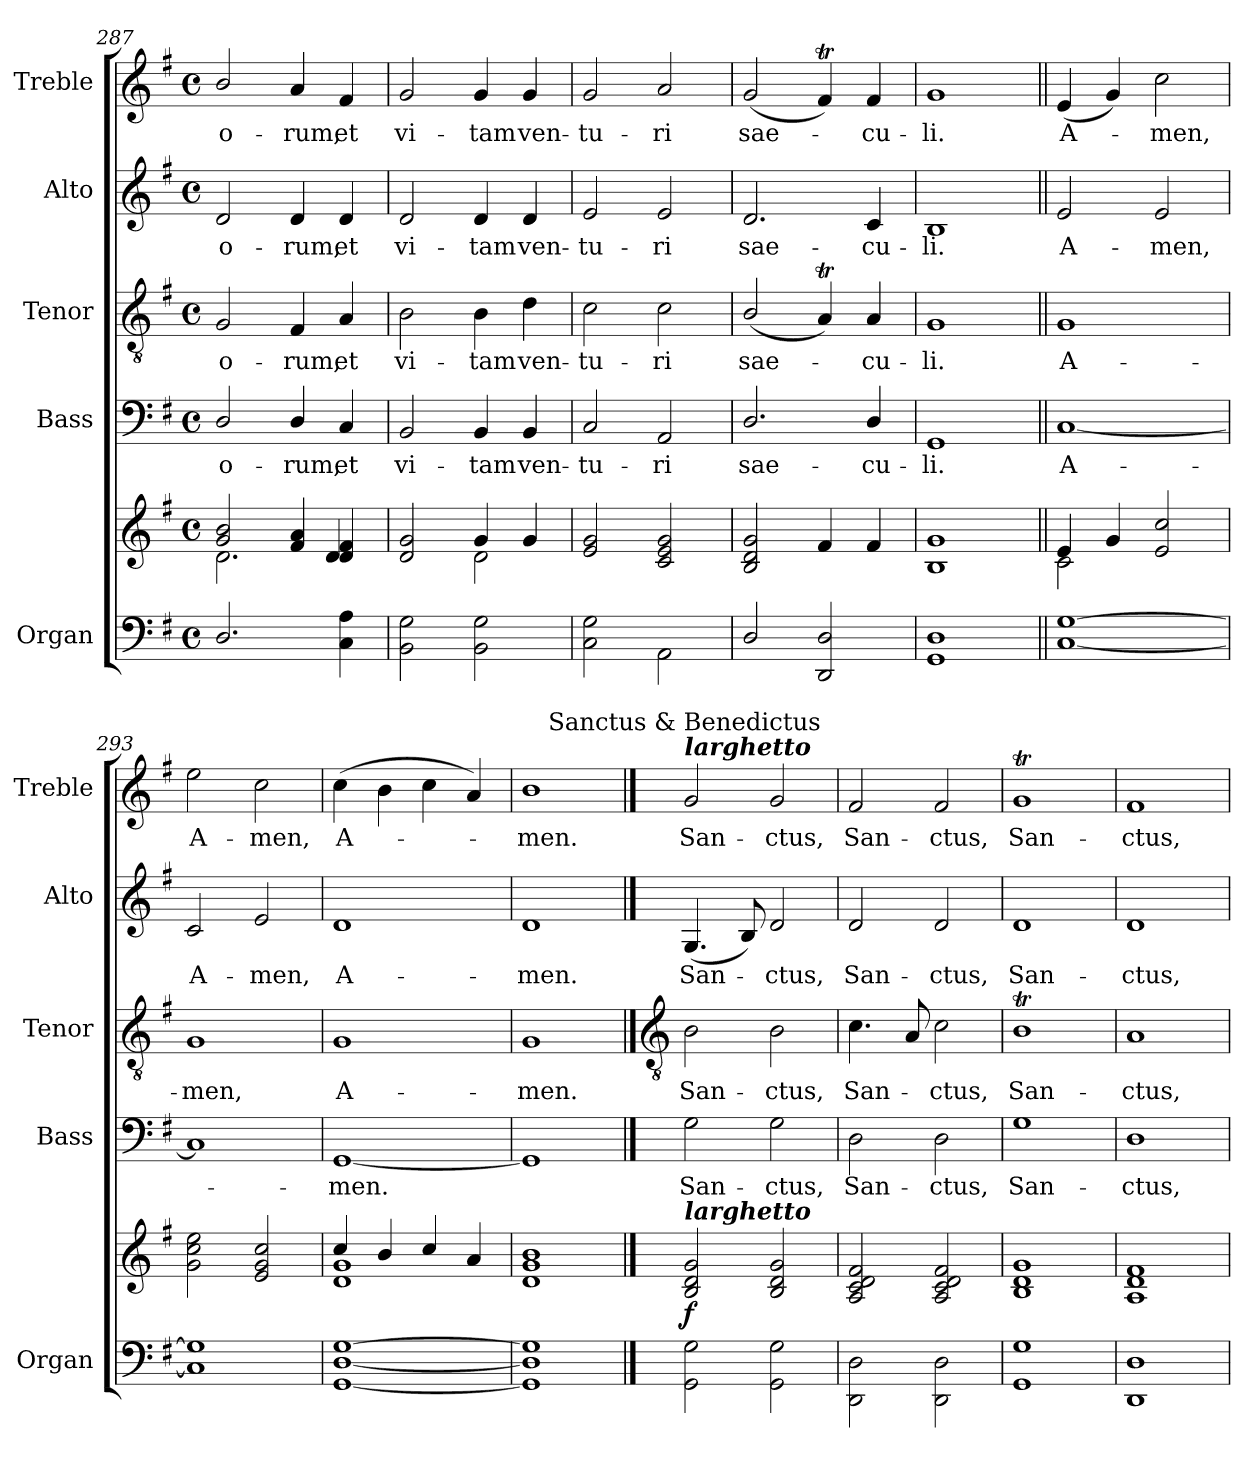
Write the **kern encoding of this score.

**kern	**kern	**dynam	**kern	**text	**kern	**text	**kern	**text	**kern	**text
*part5	*part5	*part5	*part4	*part4	*part3	*part3	*part2	*part2	*part1	*part1
*staff6	*staff5	*staff5/6	*staff4	*staff4	*staff3	*staff3	*staff2	*staff2	*staff1	*staff1
*I"Organ	*	*	*I"Bass	*	*I"Tenor	*	*I"Alto	*	*I"Treble	*
*I'Organ	*	*	*I'Bass	*	*I'Tenor	*	*I'Alto	*	*I'Treble	*
!!LO:LB:g=z
*clefF4	*clefG2	*	*clefF4	*	*clefGv2	*	*clefG2	*	*clefG2	*
*k[f#]	*k[f#]	*	*k[f#]	*	*k[f#]	*	*k[f#]	*	*k[f#]	*
*G:	*G:	*	*G:	*	*G:	*	*G:	*	*G:	*
*M4/4	*M4/4	*	*M4/4	*	*M4/4	*	*M4/4	*	*M4/4	*
*met(c)	*met(c)	*	*met(c)	*	*met(c)	*	*met(c)	*	*met(c)	*
=287	=287	=287	=287	=287	=287	=287	=287	=287	=287	=287
*	*^	*	*	*	*	*	*	*	*	*
!	!	!	!	!	!LO:LY:b	!	!LO:LY:b	!	!LO:LY:b	!	!LO:LY:b
2.D/	2g 2b	2.d\	.	2D/	-o-	2G	-o-	2d	-o-	2b/	-o-
!	!	!	!	!	!LO:LY:b	!	!LO:LY:b	!	!LO:LY:b	!	!LO:LY:b
.	4f# 4a	.	.	4D/	-rum,	4F#	-rum,	4d	-rum,	4a	-rum,
!	!	!	!	!	!LO:LY:b	!	!LO:LY:b	!	!LO:LY:b	!	!LO:LY:b
4C 4A	4d/ 4f#/	4d/	.	4C	et	4A	et	4d	et	4f#	et
=288	=288	=288	=288	=288	=288	=288	=288	=288	=288	=288	=288
*^	*	*	*	*	*	*	*	*	*	*	*
!	!	!	!	!	!	!LO:LY:b	!	!LO:LY:b	!	!LO:LY:b	!	!LO:LY:b
2ryy	2BB 2G	2d 2g	2ryy	.	2BB	vi-	2B	vi-	2d	vi-	2g	vi-
!	!	!	!	!	!	!LO:LY:b	!	!LO:LY:b	!	!LO:LY:b	!	!LO:LY:b
2ryy	2BB 2G	4g	2d\	.	4BB	-tam	4B	-tam	4d	-tam	4g	-tam
!	!	!	!	!	!	!LO:LY:b	!	!LO:LY:b	!	!LO:LY:b	!	!LO:LY:b
.	.	4g	.	.	4BB	ven-	4d	ven-	4d	ven-	4g	ven-
*	*	*v	*v	*	*	*	*	*	*	*	*	*
=289	=289	=289	=289	=289	=289	=289	=289	=289	=289	=289	=289
!	!	!	!	!	!LO:LY:b	!	!LO:LY:b	!	!LO:LY:b	!	!LO:LY:b
1ryy	2C 2G	2e 2g	.	2C	-tu-	2c	-tu-	2e	-tu-	2g	-tu-
!	!	!	!	!	!LO:LY:b	!	!LO:LY:b	!	!LO:LY:b	!	!LO:LY:b
.	2AA	2c 2e 2g	.	2AA	-ri	2c	-ri	2e	-ri	2a	-ri
=290	=290	=290	=290	=290	=290	=290	=290	=290	=290	=290	=290
*	*	*^	*	*	*	*	*	*	*	*	*
!	!	!	!	!	!	!LO:LY:b	!	!LO:LY:b	!	!LO:LY:b	!	!LO:LY:b
2ryy	2D/	2B 2d 2g	2ryy	.	2.D/	sae-	(<2B/	sae-	2.d	sae-	(<2g	sae-
2ryy	2DD/ 2D/	4f#	2A\yy 2c\yy	.	.	.	4AT)	.	.	.	4f#t)	.
!	!	!	!	!	!	!LO:LY:b	!	!LO:LY:b	!	!LO:LY:b	!	!LO:LY:b
.	.	4f#	.	.	4D/	-cu-	4A	cu-	4c	-cu-	4f#	cu-
*	*	*v	*v	*	*	*	*	*	*	*	*	*
=291	=291	=291	=291	=291	=291	=291	=291	=291	=291	=291	=291
!	!	!	!	!	!LO:LY:b	!	!LO:LY:b	!	!LO:LY:b	!	!LO:LY:b
1ryy	1GG 1D	1B 1g	.	1GG	-li.	1G	-li.	1B	-li.	1g	-li.
=292||	=292||	=292||	=292||	=292||	=292||	=292||	=292||	=292||	=292||	=292||	=292||
*	*	*^	*	*	*	*	*	*	*	*	*
!	!	!	!	!	!	!LO:LY:b	!	!LO:LY:b	!	!LO:LY:b	!	!LO:LY:b
2ryy	[1C [1G	4e	2c\	.	[1C	A-	1G	A-	2e	A-	(<4e	A-
.	.	4g	.	.	.	.	.	.	.	.	4g)	.
!	!	!	!	!	!	!	!	!	!	!LO:LY:b	!	!LO:LY:b
2ryy	.	2e 2cc	2ryy	.	.	.	.	.	2e	-men,	2cc	men,
=293	=293	=293	=293	=293	=293	=293	=293	=293	=293	=293	=293	=293
!	!	!	!	!	!	!	!	!LO:LY:b	!	!LO:LY:b	!	!LO:LY:b
*	*	*v	*v	*	*	*	*	*	*	*	*	*
2ryy	1C] 1G]	2g 2cc 2ee	.	1C]	.	1G	-men,	2c	A-	2ee	A-
!	!	!	!	!	!	!	!	!	!LO:LY:b	!	!LO:LY:b
2ryy	.	2e 2g 2cc	.	.	.	.	.	2e	-men,	2cc	-men,
*v	*v	*	*	*	*	*	*	*	*	*	*
=294	=294	=294	=294	=294	=294	=294	=294	=294	=294	=294
*	*^	*	*	*	*	*	*	*	*	*
!	!	!	!	!	!LO:LY:b	!	!LO:LY:b	!	!LO:LY:b	!	!LO:LY:b
[1GG [1D [1G	4cc/	1d\ 1g\	.	[1GG	men.	1G	A-	1d	A-	(>4cc	A-
.	4b/	.	.	.	.	.	.	.	.	4b	.
.	4cc/	.	.	.	.	.	.	.	.	4cc	.
.	4a	.	.	.	.	.	.	.	.	4a)	.
*	*v	*v	*	*	*	*	*	*	*	*	*
=295	=295	=295	=295	=295	=295	=295	=295	=295	=295	=295
*^	*	*	*	*	*	*	*	*	*	*
!	!	!	!	!	!	!	!LO:LY:b	!	!LO:LY:b	!	!LO:LY:b
1ryy	1GG] 1D] 1G]	1d 1g 1b	.	1GG]	.	1G	-men.	1d	-men.	1b	men.
!!LO:LB:g=z
==296	==296	==296	==296	==296	==296	==296	==296	==296	==296	==296	==296
*	*	*	*	*	*	*clefGv2	*	*	*	*	*
!	!	!	!	!	!	!	!	!	!	!LO:TX:a:Bi:t=larghetto	!
!	!	!	!	!	!	!	!	!	!	!LO:TX:a:cj:t=Sanctus & Benedictus	!
!	!	!LO:TX:a:Bi:t=larghetto	!	!	!	!	!	!	!	!	!
!	!	!	!LO:DY:b	!	!LO:LY:b	!	!LO:LY:b	!	!LO:LY:b	!	!LO:LY:b
1ryy	2GG 2G	2B 2d 2g	f	2G	San-	2B	San-	(<4.G	San-	2g	San-
.	.	.	.	.	.	.	.	8B)	.	.	.
!	!	!	!	!	!LO:LY:b	!	!LO:LY:b	!	!LO:LY:b	!	!LO:LY:b
.	2GG 2G	2B 2d 2g	.	2G	-ctus,	2B	-ctus,	2d	ctus,	2g	-ctus,
=297	=297	=297	=297	=297	=297	=297	=297	=297	=297	=297	=297
!	!	!	!	!	!LO:LY:b	!	!LO:LY:b	!	!LO:LY:b	!	!LO:LY:b
1ryy	2DD 2D	2A 2c 2d 2f#	.	2D	San-	4.c	San-	2d	San-	2f#	San-
.	.	.	.	.	.	8A	.	.	.	.	.
!	!	!	!	!	!LO:LY:b	!	!LO:LY:b	!	!LO:LY:b	!	!LO:LY:b
.	2DD 2D	2A 2c 2d 2f#	.	2D	-ctus,	2c	ctus,	2d	-ctus,	2f#	-ctus,
=298	=298	=298	=298	=298	=298	=298	=298	=298	=298	=298	=298
!	!	!	!	!	!LO:LY:b	!	!LO:LY:b	!	!LO:LY:b	!	!LO:LY:b
1ryy	1GG 1G	1B 1d 1g	.	1G	San-	1Bt	San-	1d	San-	1gT	San-
=299	=299	=299	=299	=299	=299	=299	=299	=299	=299	=299	=299
!	!	!	!	!	!LO:LY:b	!	!LO:LY:b	!	!LO:LY:b	!	!LO:LY:b
1ryy	1DD 1D	1A 1d 1f#	.	1D	-ctus,	1A	-ctus,	1d	-ctus,	1f#	-ctus,
*v	*v	*	*	*	*	*	*	*	*	*	*
=	=	=	=	=	=	=	=	=	=	=
*-	*-	*-	*-	*-	*-	*-	*-	*-	*-	*-
